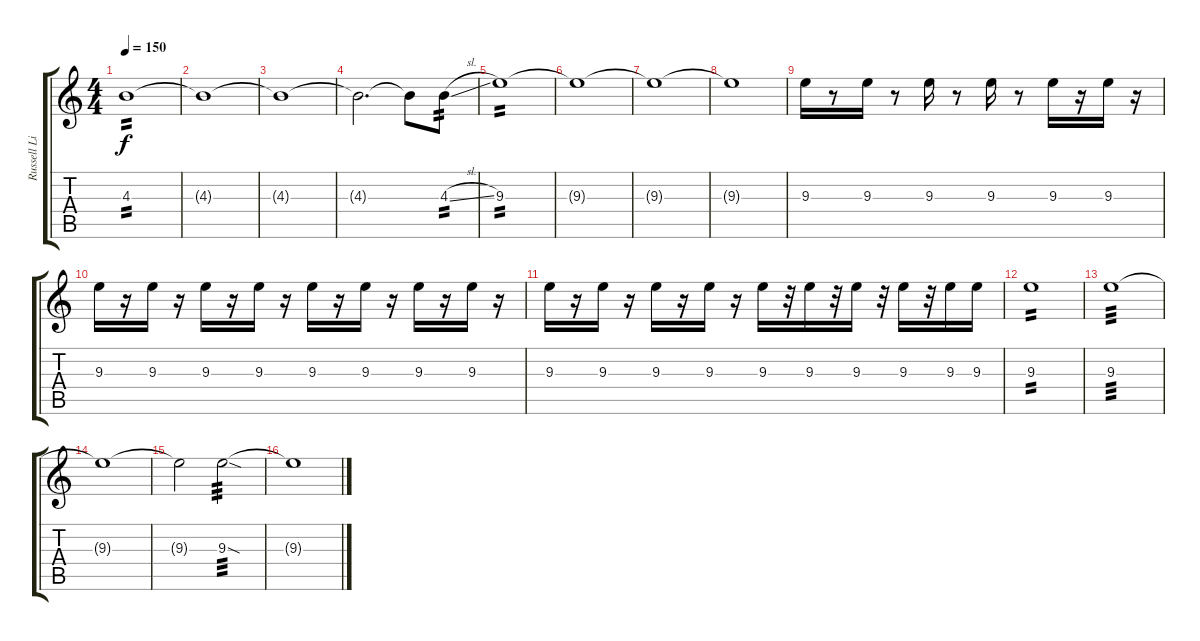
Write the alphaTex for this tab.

\track ("Russell Lissack" "Russell Li") {instrument electricguitarclean}
\staff {score tabs}
\tuning (E4 B3 G3 D3 A2 E2) {hide}
\ts (4 4)
\tempo 150
\clef g2
\ks c
4.3.1{tp 2 dy f} |
4.3{t}.1 |
4.3{t}.1 |
4.3{t}.2{d} 4.3{t}.8 4.3{sl}.8{tp 2} |
9.3.1{tp 2} |
9.3{t}.1 |
9.3{t}.1 |
9.3{t}.1 |
9.3.16 r.8 9.3.16 r.8 9.3.16 r.8 9.3.16 r.8 9.3.16 r.16 9.3.16 r.16 |
9.3.16 r.16 9.3.16 r.16 9.3.16 r.16 9.3.16 r.16 9.3.16 r.16 9.3.16 r.16 9.3.16 r.16 9.3.16 r.16 |
9.3.16 r.16 9.3.16 r.16 9.3.16 r.16 9.3.16 r.16 9.3.16 r.32 9.3.16 r.32 9.3.16 r.32 9.3.16 r.32 9.3.16 9.3.16 |
9.3.1{tp 2} |
9.3.1{tp 3} |
9.3{t}.1 |
9.3{t}.2 9.3{sod}.2{tp 3} |
9.3{t}.1
